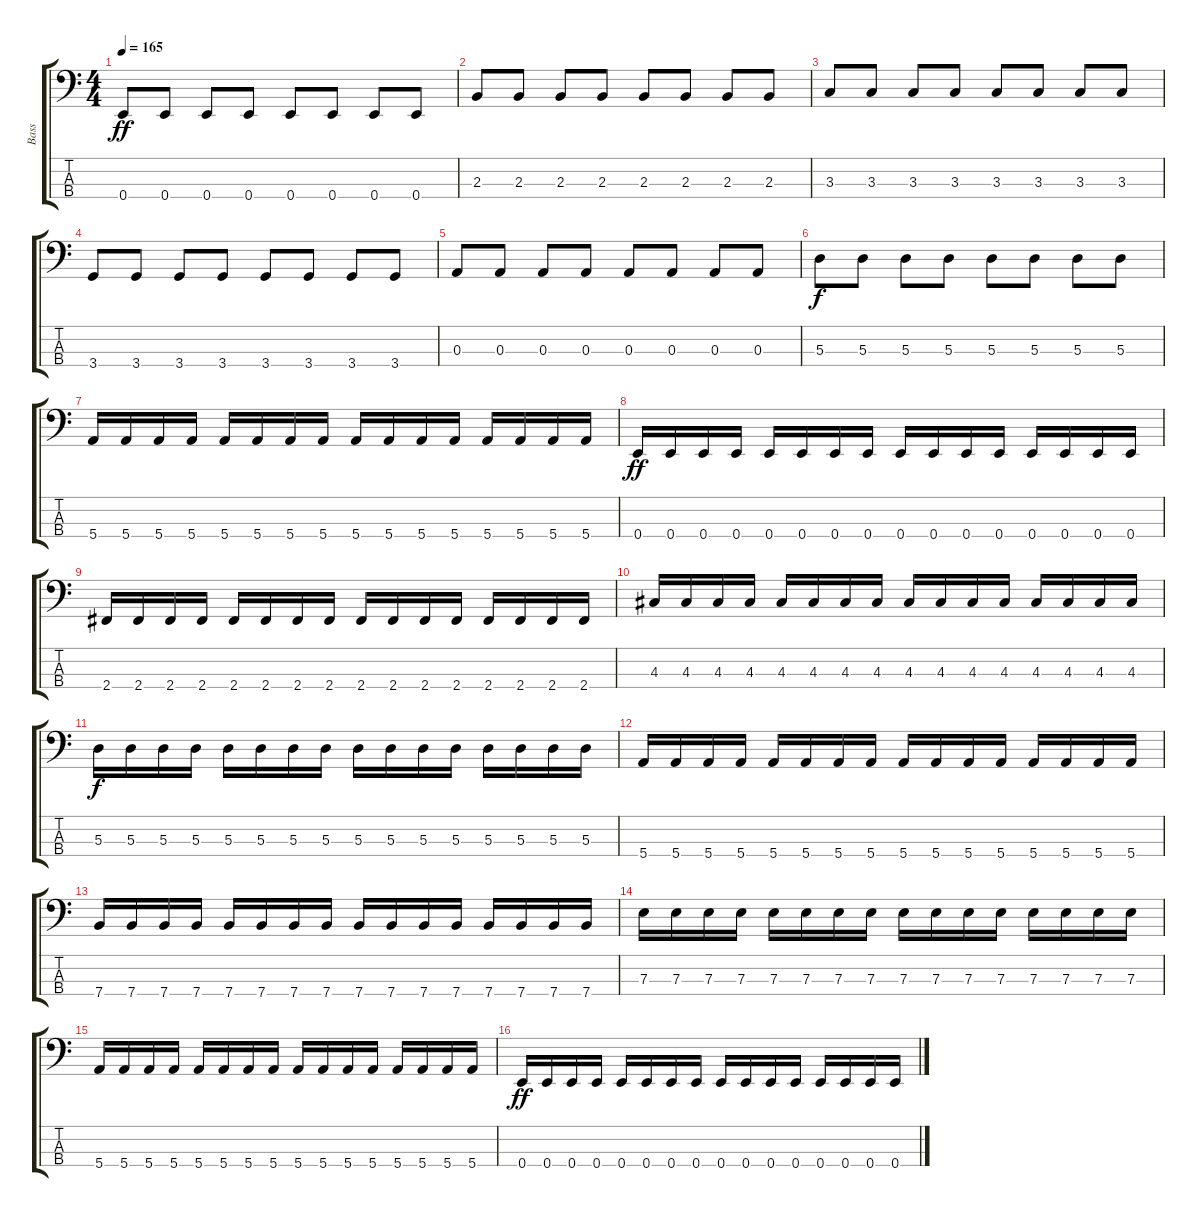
\track ("Bass " "Bass ") {instrument electricbassfinger}
\staff {score tabs}
\tuning (G2 D2 A1 E1) {hide}
\ts (4 4)
\tempo 165
\clef f4
\ks c
0.4.8{dy ff} 0.4.8 0.4.8 0.4.8 0.4.8 0.4.8 0.4.8 0.4.8 |
2.3.8 2.3.8 2.3.8 2.3.8 2.3.8 2.3.8 2.3.8 2.3.8 |
3.3.8 3.3.8 3.3.8 3.3.8 3.3.8 3.3.8 3.3.8 3.3.8 |
3.4.8 3.4.8 3.4.8 3.4.8 3.4.8 3.4.8 3.4.8 3.4.8 |
0.3.8 0.3.8 0.3.8 0.3.8 0.3.8 0.3.8 0.3.8 0.3.8 |
5.3.8{dy f} 5.3.8 5.3.8 5.3.8 5.3.8 5.3.8 5.3.8 5.3.8 |
5.4.16 5.4.16 5.4.16 5.4.16 5.4.16 5.4.16 5.4.16 5.4.16 5.4.16 5.4.16 5.4.16 5.4.16 5.4.16 5.4.16 5.4.16 5.4.16 |
0.4.16{dy ff} 0.4.16 0.4.16 0.4.16 0.4.16 0.4.16 0.4.16 0.4.16 0.4.16 0.4.16 0.4.16 0.4.16 0.4.16 0.4.16 0.4.16 0.4.16 |
2.4.16 2.4.16 2.4.16 2.4.16 2.4.16 2.4.16 2.4.16 2.4.16 2.4.16 2.4.16 2.4.16 2.4.16 2.4.16 2.4.16 2.4.16 2.4.16 |
4.3.16 4.3.16 4.3.16 4.3.16 4.3.16 4.3.16 4.3.16 4.3.16 4.3.16 4.3.16 4.3.16 4.3.16 4.3.16 4.3.16 4.3.16 4.3.16 |
5.3.16{dy f} 5.3.16 5.3.16 5.3.16 5.3.16 5.3.16 5.3.16 5.3.16 5.3.16 5.3.16 5.3.16 5.3.16 5.3.16 5.3.16 5.3.16 5.3.16 |
5.4.16 5.4.16 5.4.16 5.4.16 5.4.16 5.4.16 5.4.16 5.4.16 5.4.16 5.4.16 5.4.16 5.4.16 5.4.16 5.4.16 5.4.16 5.4.16 |
7.4.16 7.4.16 7.4.16 7.4.16 7.4.16 7.4.16 7.4.16 7.4.16 7.4.16 7.4.16 7.4.16 7.4.16 7.4.16 7.4.16 7.4.16 7.4.16 |
7.3.16 7.3.16 7.3.16 7.3.16 7.3.16 7.3.16 7.3.16 7.3.16 7.3.16 7.3.16 7.3.16 7.3.16 7.3.16 7.3.16 7.3.16 7.3.16 |
5.4.16 5.4.16 5.4.16 5.4.16 5.4.16 5.4.16 5.4.16 5.4.16 5.4.16 5.4.16 5.4.16 5.4.16 5.4.16 5.4.16 5.4.16 5.4.16 |
0.4.16{dy ff} 0.4.16 0.4.16 0.4.16 0.4.16 0.4.16 0.4.16 0.4.16 0.4.16 0.4.16 0.4.16 0.4.16 0.4.16 0.4.16 0.4.16 0.4.16
